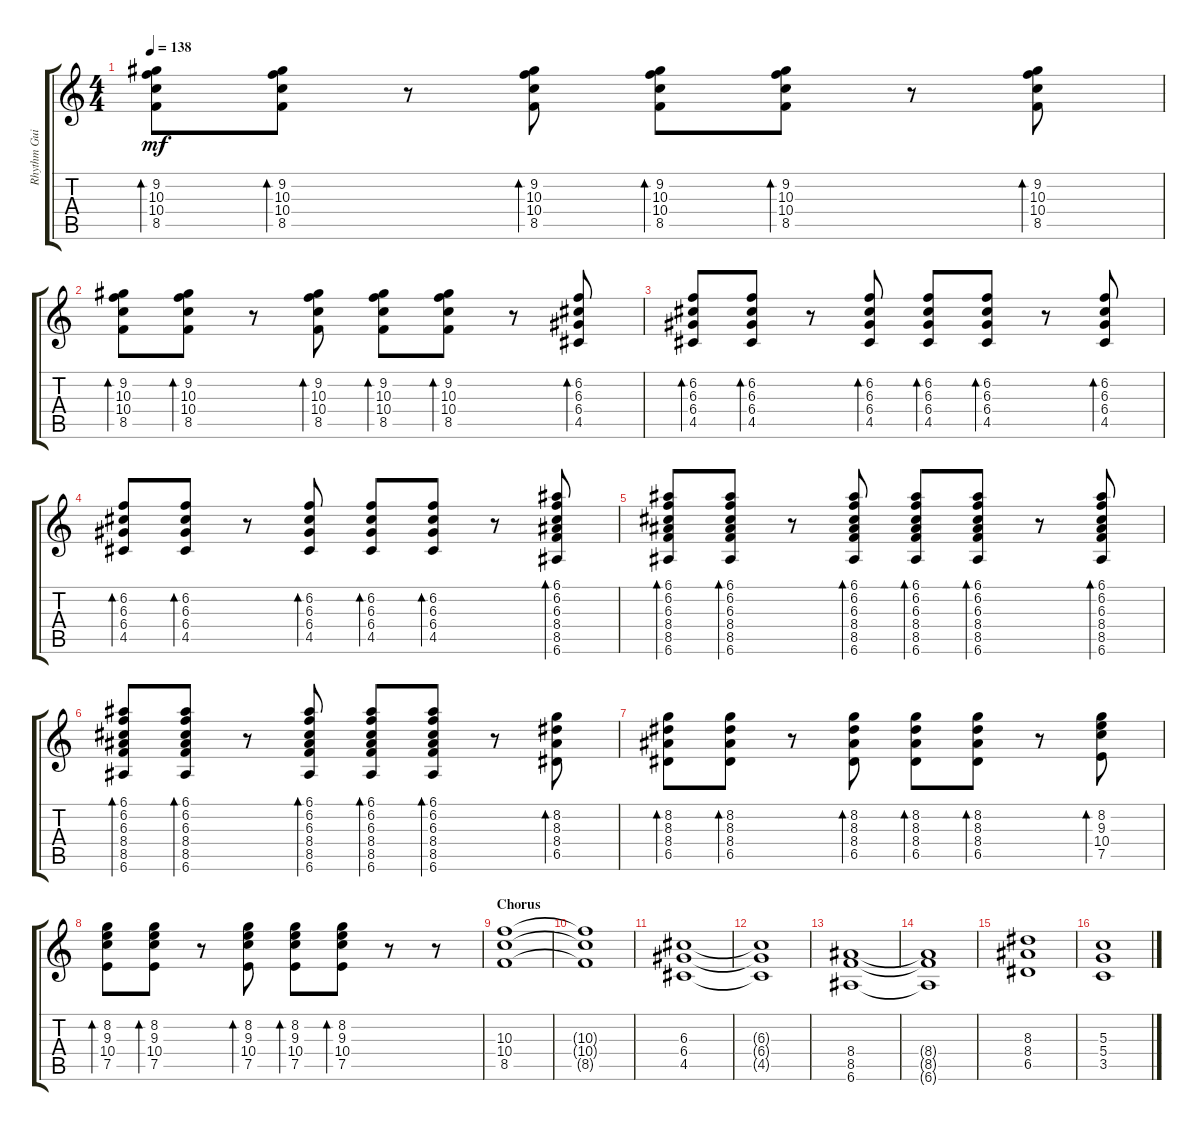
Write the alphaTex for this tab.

\track ("Rhythm Guitar" "Rhythm Gui") {instrument electricguitarclean}
\staff {score tabs}
\tuning (E4 B3 G3 D3 A2 E2) {hide}
\ts (4 4)
\tempo 138
\clef g2
\ks c
(9.2 10.3 10.4 8.5).8{bd 30 dy mf} (9.2 10.3 10.4 8.5).8{bd 30} r.8 (9.2 10.3 10.4 8.5).8{bd 30} (9.2 10.3 10.4 8.5).8{bd 30} (9.2 10.3 10.4 8.5).8{bd 30} r.8 (9.2 10.3 10.4 8.5).8{bd 30} |
(9.2 10.3 10.4 8.5).8{bd 30} (9.2 10.3 10.4 8.5).8{bd 30} r.8 (9.2 10.3 10.4 8.5).8{bd 30} (9.2 10.3 10.4 8.5).8{bd 30} (9.2 10.3 10.4 8.5).8{bd 30} r.8 (6.2 6.3 6.4 4.5).8{bd 30} |
(6.2 6.3 6.4 4.5).8{bd 30} (6.2 6.3 6.4 4.5).8{bd 30} r.8 (6.2 6.3 6.4 4.5).8{bd 30} (6.2 6.3 6.4 4.5).8{bd 30} (6.2 6.3 6.4 4.5).8{bd 30} r.8 (6.2 6.3 6.4 4.5).8{bd 30} |
(6.2 6.3 6.4 4.5).8{bd 30} (6.2 6.3 6.4 4.5).8{bd 30} r.8 (6.2 6.3 6.4 4.5).8{bd 30} (6.2 6.3 6.4 4.5).8{bd 30} (6.2 6.3 6.4 4.5).8{bd 30} r.8 (6.1 6.2 6.3 8.4 8.5 6.6).8{bd 30} |
(6.1 6.2 6.3 8.4 8.5 6.6).8{bd 30} (6.1 6.2 6.3 8.4 8.5 6.6).8{bd 30} r.8 (6.1 6.2 6.3 8.4 8.5 6.6).8{bd 30} (6.1 6.2 6.3 8.4 8.5 6.6).8{bd 30} (6.1 6.2 6.3 8.4 8.5 6.6).8{bd 30} r.8 (6.1 6.2 6.3 8.4 8.5 6.6).8{bd 30} |
(6.1 6.2 6.3 8.4 8.5 6.6).8{bd 30} (6.1 6.2 6.3 8.4 8.5 6.6).8{bd 30} r.8 (6.1 6.2 6.3 8.4 8.5 6.6).8{bd 30} (6.1 6.2 6.3 8.4 8.5 6.6).8{bd 30} (6.1 6.2 6.3 8.4 8.5 6.6).8{bd 30} r.8 (8.2 8.3 8.4 6.5).8{bd 30} |
(8.2 8.3 8.4 6.5).8{bd 30} (8.2 8.3 8.4 6.5).8{bd 30} r.8 (8.2 8.3 8.4 6.5).8{bd 30} (8.2 8.3 8.4 6.5).8{bd 30} (8.2 8.3 8.4 6.5).8{bd 30} r.8 (8.2 9.3 10.4 7.5).8{bd 30} |
(8.2 9.3 10.4 7.5).8{bd 30} (8.2 9.3 10.4 7.5).8{bd 30} r.8 (8.2 9.3 10.4 7.5).8{bd 30} (8.2 9.3 10.4 7.5).8{bd 30} (8.2 9.3 10.4 7.5).8{bd 30} r.8 r.8 |
\section ("" "Chorus")
(10.3 10.4 8.5).1 |
(10.3{t} 10.4{t} 8.5{t}).1 |
(6.3 6.4 4.5).1 |
(6.3{t} 6.4{t} 4.5{t}).1 |
(8.4 8.5 6.6).1 |
(8.4{t} 8.5{t} 6.6{t}).1 |
(8.3 8.4 6.5).1 |
(5.3 5.4 3.5).1
